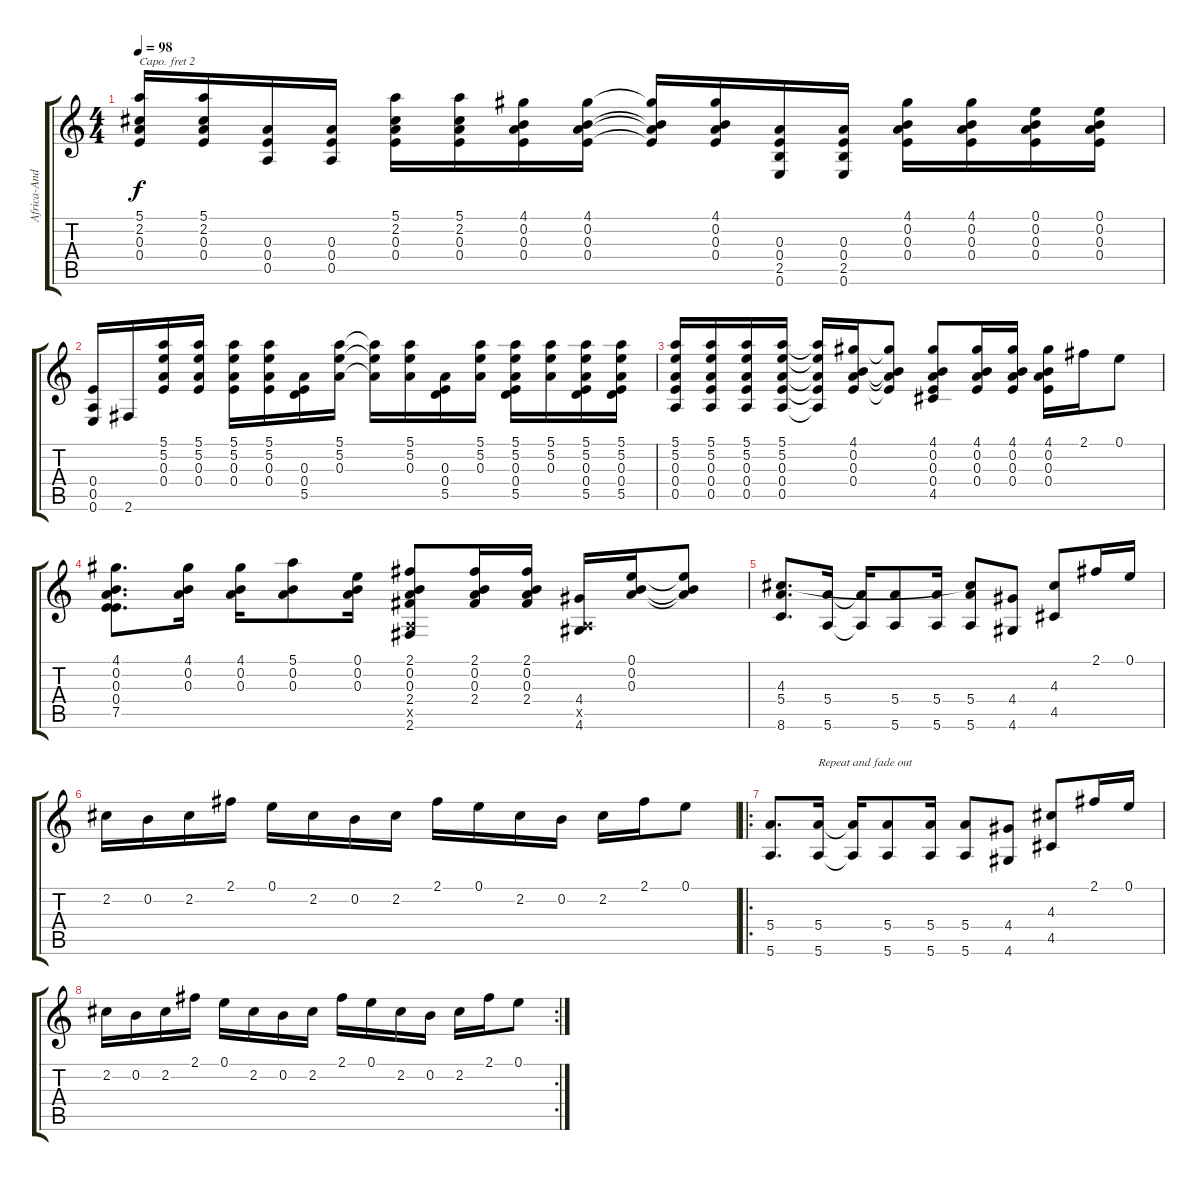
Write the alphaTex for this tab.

\track ("Africa-Andy Mckee" "Africa-And") {instrument acousticguitarsteel}
\staff {score tabs}
\capo 2
\tuning (D4 A3 G3 D3 G2 D2) {hide}
\ts (4 4)
\tempo 98
\clef g2
\ks c
(5.1{t} 2.2{t} 0.3{t} 0.4{t}).16{dy f} (5.1 2.2 0.3 0.4).16 (0.3 0.4 0.5).16 (0.3 0.4 0.5).16 (5.1 2.2 0.3 0.4).16 (5.1 2.2 0.3 0.4).16 (4.1 0.2 0.3 0.4).16 (4.1 0.2 0.3 0.4).16 (4.1{t} 0.2{t} 0.3{t} 0.4{t}).16 (4.1 0.2 0.3 0.4).16 (0.3 0.4 2.5 0.6).16 (0.3 0.4 2.5 0.6).16 (4.1 0.2 0.3 0.4).16 (4.1 0.2 0.3 0.4).16 (0.1 0.2 0.3 0.4).16 (0.1 0.2 0.3 0.4).16 |
(0.4 0.5 0.6).16 2.6.16 (5.1 5.2 0.3 0.4).16 (5.1 5.2 0.3 0.4).16 (5.1 5.2 0.3 0.4).16 (5.1 5.2 0.3 0.4).16 (0.3 0.4 5.5).16 (5.1 5.2 0.3).16 (5.1{t} 5.2{t} 0.3{t}).16 (5.1 5.2 0.3).16 (0.3 0.4 5.5).16 (5.1 5.2 0.3).16 (5.1 5.2 0.3 0.4 5.5).16 (5.1 5.2 0.3).16 (5.1 5.2 0.3 0.4 5.5).16 (5.1 5.2 0.3 0.4 5.5).16 |
(5.1 5.2 0.3 0.4 0.5).16 (5.1 5.2 0.3 0.4 0.5).16 (5.1 5.2 0.3 0.4 0.5).16 (5.1 5.2 0.3 0.4 0.5).16 (5.1{t} 5.2{t} 0.3{t} 0.4{t} 0.5{t}).16 (4.1 0.2 0.3 0.4).16 (4.1{t} 0.2{t} 0.3{t} 0.4{t}).8 (4.1 0.2 0.3 0.4 4.5).8 (4.1 0.2 0.3 0.4).16 (4.1 0.2 0.3 0.4).16 (4.1 0.2 0.3 0.4).16 2.1.16 0.1.8 |
(4.1 0.2 0.3 0.4 7.5).8{d} (4.1 0.2 0.3).16 (4.1 0.2 0.3).16 (5.1 0.2 0.3).8 (0.1 0.2 0.3).16 (2.1 0.2 0.3 2.4 0.5{x} 2.6).8 (2.1 0.2 0.3 2.4).16 (2.1 0.2 0.3 2.4).16 (4.4 0.5{x} 4.6).16 (0.1 0.2 0.3).16 (0.1{t} 0.2{t} 0.3{t}).8 |
(4.3 5.4 8.6).8{d} (5.4 5.6).16 (5.4{t} 5.6{t}).16 (5.4 5.6).8 (5.4 5.6).16 (4.3{t} 5.4 5.6).8 (4.4 4.6).8 (4.3 4.5).8 2.1.16 0.1.16 |
2.2.16 0.2.16 2.2.16 2.1.16 0.1.16 2.2.16 0.2.16 2.2.16 2.1.16 0.1.16 2.2.16 0.2.16 2.2.16 2.1.16 0.1.8 |
\ro
(5.4 5.6).8{d} (5.4 5.6).16{txt "Repeat and fade out"} (5.4{t} 5.6{t}).16 (5.4 5.6).8 (5.4 5.6).16 (5.4 5.6).8 (4.4 4.6).8 (4.3 4.5).8 2.1.16 0.1.16 |
\rc 2
2.2.16 0.2.16 2.2.16 2.1.16 0.1.16 2.2.16 0.2.16 2.2.16 2.1.16 0.1.16 2.2.16 0.2.16 2.2.16 2.1.16 0.1.8
